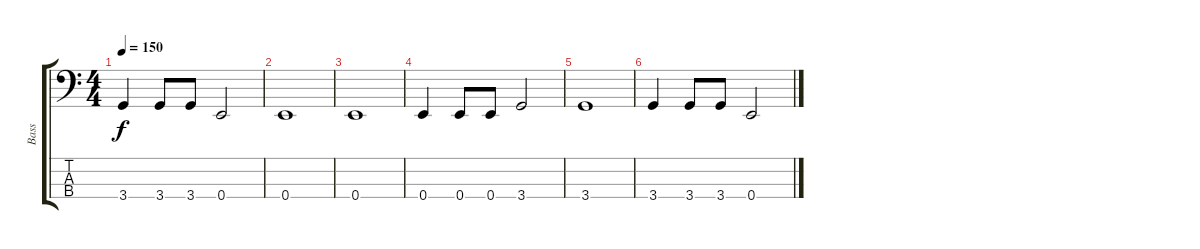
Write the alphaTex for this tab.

\track ("Bass" "Bass") {instrument electricbassfinger}
\staff {score tabs}
\tuning (G2 D2 A1 E1) {hide}
\ts (4 4)
\tempo 150
\clef f4
\ks c
3.4.4{dy f} 3.4.8 3.4.8 0.4.2 |
0.4.1 |
0.4.1 |
0.4.4 0.4.8 0.4.8 3.4.2 |
3.4.1 |
3.4.4 3.4.8 3.4.8 0.4.2
